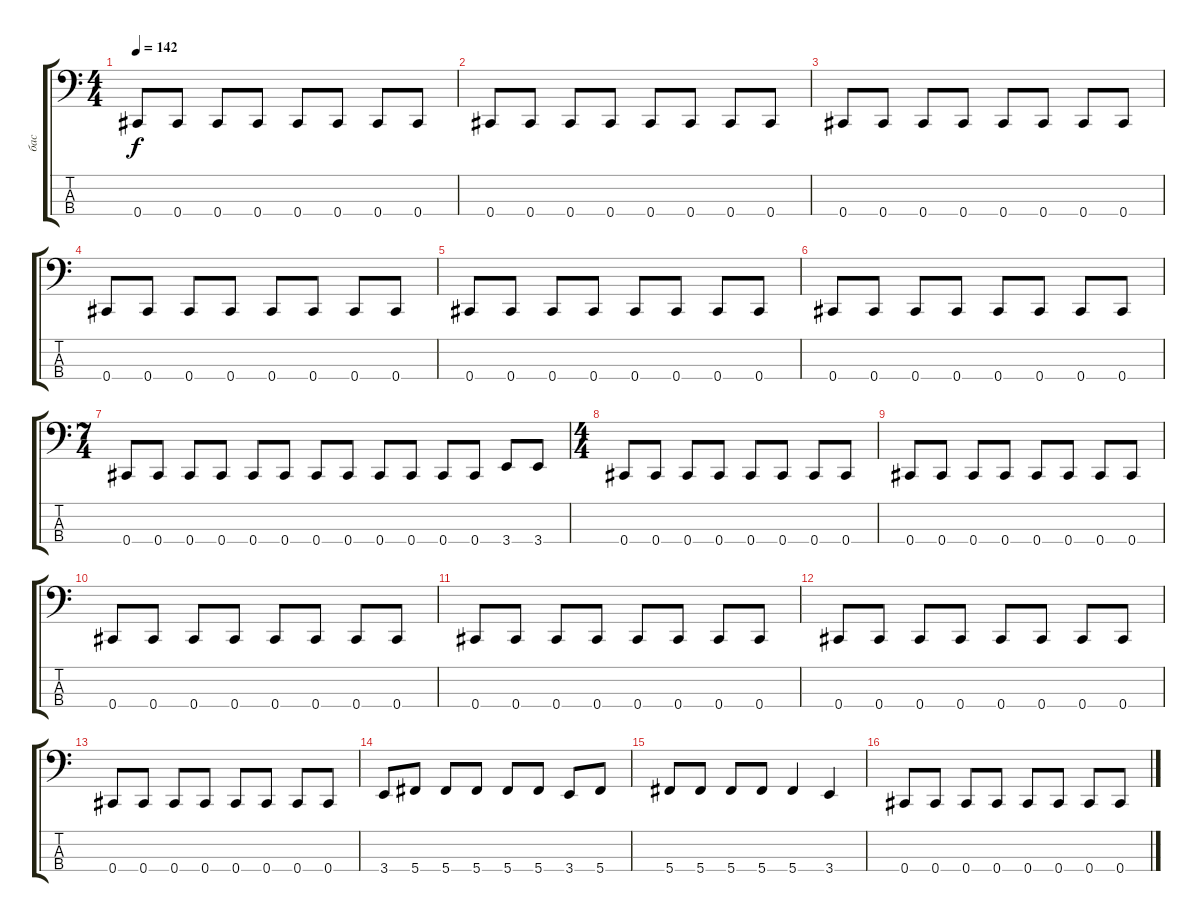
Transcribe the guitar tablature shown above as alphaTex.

\track ("бас" "бас") {instrument electricbassfinger}
\staff {score tabs}
\tuning (E2 B1 Gb1 Db1) {hide}
\ts (4 4)
\tempo 142
\clef f4
\ks c
0.4.8{dy f} 0.4.8 0.4.8 0.4.8 0.4.8 0.4.8 0.4.8 0.4.8 |
0.4.8 0.4.8 0.4.8 0.4.8 0.4.8 0.4.8 0.4.8 0.4.8 |
0.4.8 0.4.8 0.4.8 0.4.8 0.4.8 0.4.8 0.4.8 0.4.8 |
0.4.8 0.4.8 0.4.8 0.4.8 0.4.8 0.4.8 0.4.8 0.4.8 |
0.4.8 0.4.8 0.4.8 0.4.8 0.4.8 0.4.8 0.4.8 0.4.8 |
0.4.8 0.4.8 0.4.8 0.4.8 0.4.8 0.4.8 0.4.8 0.4.8 |
\ts (7 4)
0.4.8 0.4.8 0.4.8 0.4.8 0.4.8 0.4.8 0.4.8 0.4.8 0.4.8 0.4.8 0.4.8 0.4.8 3.4.8 3.4.8 |
\ts (4 4)
0.4.8 0.4.8 0.4.8 0.4.8 0.4.8 0.4.8 0.4.8 0.4.8 |
0.4.8 0.4.8 0.4.8 0.4.8 0.4.8 0.4.8 0.4.8 0.4.8 |
0.4.8 0.4.8 0.4.8 0.4.8 0.4.8 0.4.8 0.4.8 0.4.8 |
0.4.8 0.4.8 0.4.8 0.4.8 0.4.8 0.4.8 0.4.8 0.4.8 |
0.4.8 0.4.8 0.4.8 0.4.8 0.4.8 0.4.8 0.4.8 0.4.8 |
0.4.8 0.4.8 0.4.8 0.4.8 0.4.8 0.4.8 0.4.8 0.4.8 |
3.4.8 5.4.8 5.4.8 5.4.8 5.4.8 5.4.8 3.4.8 5.4.8 |
5.4.8 5.4.8 5.4.8 5.4.8 5.4.4 3.4.4 |
0.4.8 0.4.8 0.4.8 0.4.8 0.4.8 0.4.8 0.4.8 0.4.8
